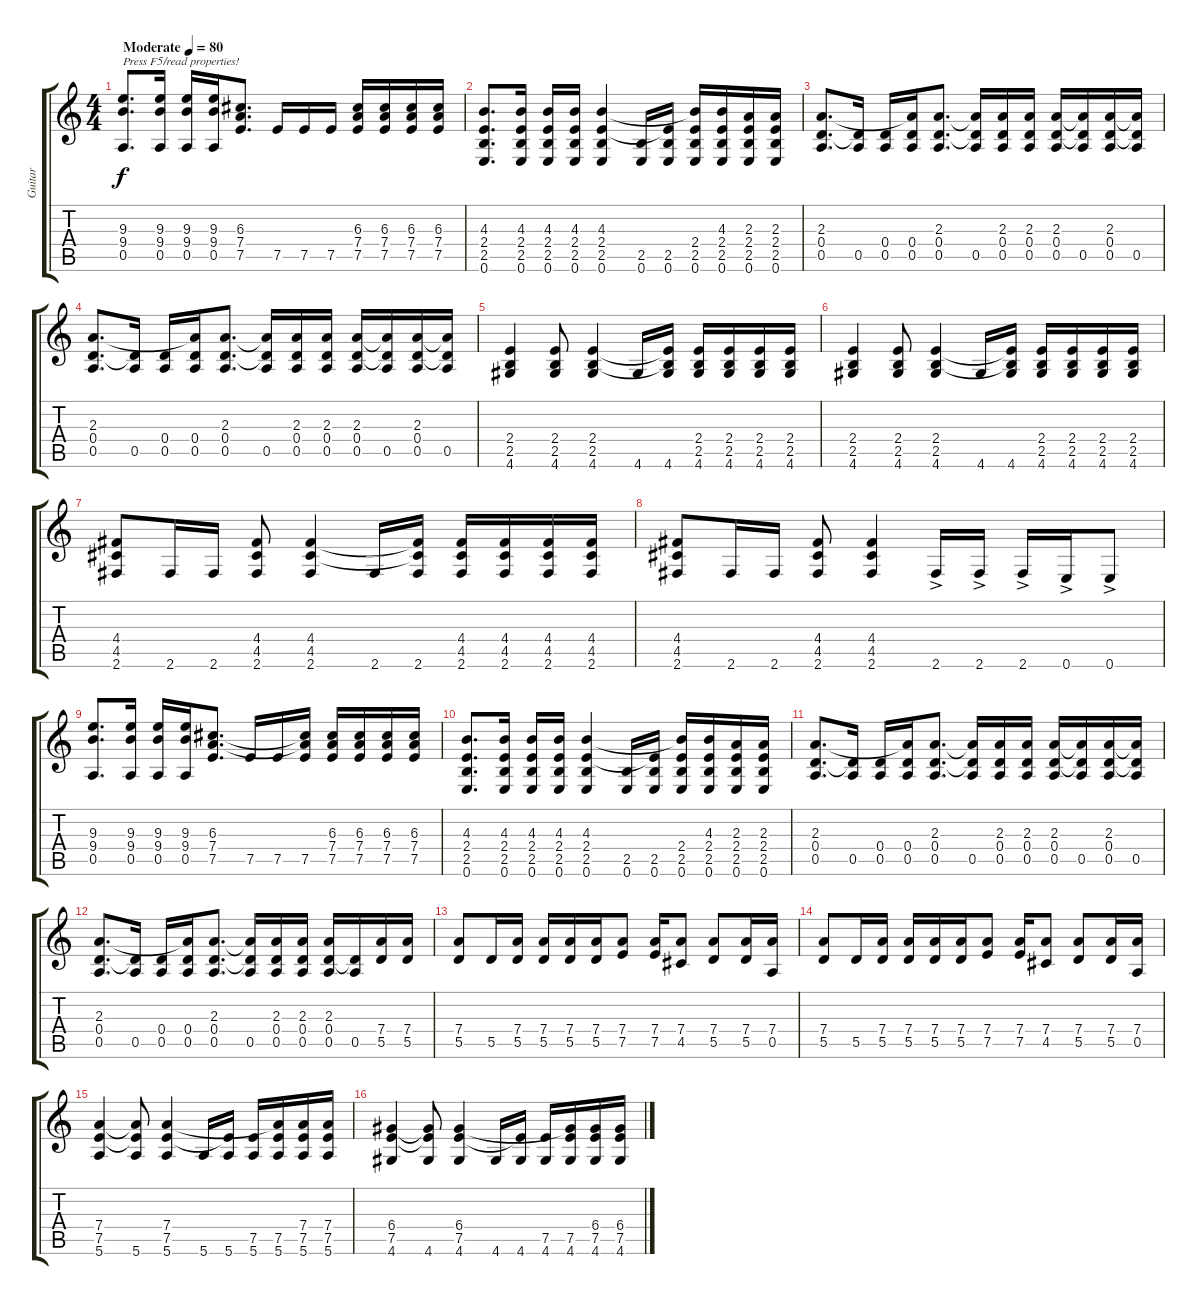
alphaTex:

\track ("Guitar" "Guitar") {instrument electricguitarclean}
\staff {score tabs}
\tuning (E4 B3 G3 D3 A2 E2) {hide}
\ts (4 4)
\tempo (80 "Moderate")
\clef g2
\ks c
(9.3 9.4 0.5).8{d txt "Press F5/read properties!" dy f instrument electricguitarclean} (9.3 9.4 0.5).16 (9.3 9.4 0.5).16 (9.3 9.4 0.5).16 (6.3 7.4 7.5).8{d} 7.5.16 7.5.16 7.5.16 (6.3 7.4 7.5).16 (6.3 7.4 7.5).16 (6.3 7.4 7.5).16 (6.3 7.4 7.5).16 |
(4.3 2.4 2.5 0.6).8{d} (4.3 2.4 2.5 0.6).16 (4.3 2.4 2.5 0.6).16 (4.3 2.4 2.5 0.6).16 (4.3 2.4 2.5 0.6).4 (2.5 0.6).16 (2.4{t} 2.5 0.6).16 (4.3{t} 2.4 2.5 0.6).16 (4.3 2.4 2.5 0.6).16 (2.3 2.4 2.5 0.6).16 (2.3 2.4 2.5 0.6).16 |
(2.3 0.4 0.5).8{d} (0.4{t} 0.5).16 (0.4 0.5).16 (2.3{t} 0.4 0.5).16 (2.3 0.4 0.5).8{d} (2.3{t} 0.4{t} 0.5).16 (2.3 0.4 0.5).16 (2.3 0.4 0.5).16 (2.3 0.4 0.5).16 (2.3{t} 0.4{t} 0.5).16 (2.3 0.4 0.5).16 (2.3{t} 0.4{t} 0.5).16 |
(2.3 0.4 0.5).8{d} (0.4{t} 0.5).16 (0.4 0.5).16 (2.3{t} 0.4 0.5).16 (2.3 0.4 0.5).8{d} (2.3{t} 0.4{t} 0.5).16 (2.3 0.4 0.5).16 (2.3 0.4 0.5).16 (2.3 0.4 0.5).16 (2.3{t} 0.4{t} 0.5).16 (2.3 0.4 0.5).16 (2.3{t} 0.4{t} 0.5).16 |
(2.4 2.5 4.6).4 (2.4 2.5 4.6).8 (2.4 2.5 4.6).4 4.6.16 (2.4{t} 2.5{t} 4.6).16 (2.4 2.5 4.6).16 (2.4 2.5 4.6).16 (2.4 2.5 4.6).16 (2.4 2.5 4.6).16 |
(2.4 2.5 4.6).4 (2.4 2.5 4.6).8 (2.4 2.5 4.6).4 4.6.16 (2.4{t} 2.5{t} 4.6).16 (2.4 2.5 4.6).16 (2.4 2.5 4.6).16 (2.4 2.5 4.6).16 (2.4 2.5 4.6).16 |
(4.4 4.5 2.6).8 2.6.16 2.6.16 (4.4 4.5 2.6).8 (4.4 4.5 2.6).4 2.6.16 (4.4{t} 4.5{t} 2.6).16 (4.4 4.5 2.6).16 (4.4 4.5 2.6).16 (4.4 4.5 2.6).16 (4.4 4.5 2.6).16 |
(4.4 4.5 2.6).8 2.6.16 2.6.16 (4.4 4.5 2.6).8 (4.4 4.5 2.6).4 2.6{ac}.16 2.6{ac}.16 2.6{ac}.16 0.6{ac}.16 0.6{ac}.8 |
(9.3 9.4 0.5).8{d} (9.3 9.4 0.5).16 (9.3 9.4 0.5).16 (9.3 9.4 0.5).16 (6.3 7.4 7.5).8{d} 7.5.16 7.5.16 (6.3{t} 7.4{t} 7.5).16 (6.3 7.4 7.5).16 (6.3 7.4 7.5).16 (6.3 7.4 7.5).16 (6.3 7.4 7.5).16 |
(4.3 2.4 2.5 0.6).8{d} (4.3 2.4 2.5 0.6).16 (4.3 2.4 2.5 0.6).16 (4.3 2.4 2.5 0.6).16 (4.3 2.4 2.5 0.6).4 (2.5 0.6).16 (2.4{t} 2.5 0.6).16 (4.3{t} 2.4 2.5 0.6).16 (4.3 2.4 2.5 0.6).16 (2.3 2.4 2.5 0.6).16 (2.3 2.4 2.5 0.6).16 |
(2.3 0.4 0.5).8{d} (0.4{t} 0.5).16 (0.4 0.5).16 (2.3{t} 0.4 0.5).16 (2.3 0.4 0.5).8{d} (2.3{t} 0.4{t} 0.5).16 (2.3 0.4 0.5).16 (2.3 0.4 0.5).16 (2.3 0.4 0.5).16 (2.3{t} 0.4{t} 0.5).16 (2.3 0.4 0.5).16 (2.3{t} 0.4{t} 0.5).16 |
(2.3 0.4 0.5).8{d} (0.4{t} 0.5).16 (0.4 0.5).16 (2.3{t} 0.4 0.5).16 (2.3 0.4 0.5).8{d} (2.3{t} 0.4{t} 0.5).16 (2.3 0.4 0.5).16 (2.3 0.4 0.5).16 (2.3 0.4 0.5).16 (0.4{t} 0.5).16 (7.4 5.5).16 (7.4 5.5).16 |
(7.4 5.5).8 5.5.16 (7.4 5.5).16 (7.4 5.5).16 (7.4 5.5).16 (7.4 5.5).16 (7.4 7.5).8 (7.4 7.5).16 (7.4 4.5).8 (7.4 5.5).8 (7.4 5.5).16 (7.4 0.5).16 |
(7.4 5.5).8 5.5.16 (7.4 5.5).16 (7.4 5.5).16 (7.4 5.5).16 (7.4 5.5).16 (7.4 7.5).8 (7.4 7.5).16 (7.4 4.5).8 (7.4 5.5).8 (7.4 5.5).16 (7.4 0.5).16 |
(7.4 7.5 5.6).4 (7.4{t} 7.5{t} 5.6).8 (7.4 7.5 5.6).4 5.6.16 (7.5{t} 5.6).16 (7.5 5.6).16 (7.4{t} 7.5 5.6).16 (7.4 7.5 5.6).16 (7.4 7.5 5.6).16 |
(6.4 7.5 4.6).4 (6.4{t} 7.5{t} 4.6).8 (6.4 7.5 4.6).4 4.6.16 (7.5{t} 4.6).16 (7.5 4.6).16 (6.4{t} 7.5 4.6).16 (6.4 7.5 4.6).16 (6.4 7.5 4.6).16
